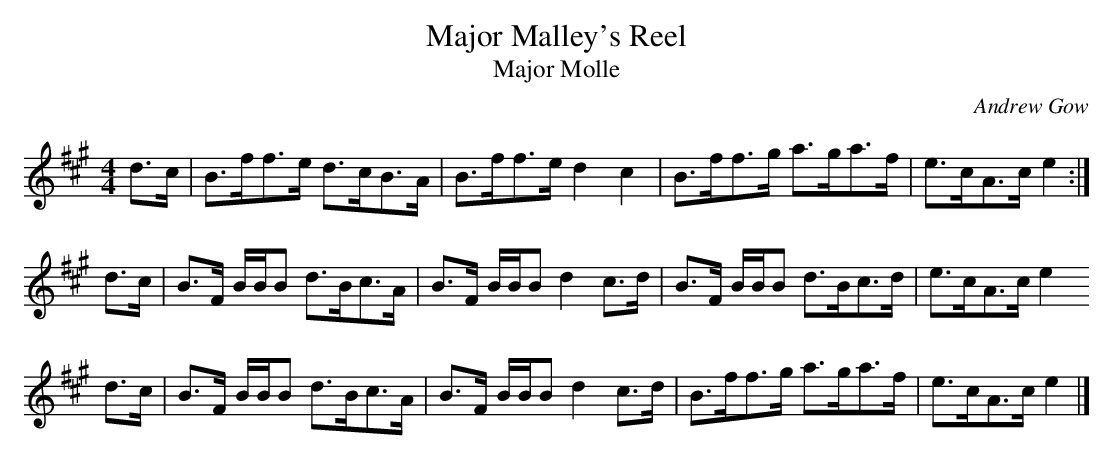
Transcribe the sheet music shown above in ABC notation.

X:1
T:Major Malley's Reel
T:Major Molle
C:Andrew Gow
M:4/4
L:1/8
K:B dorian
d>c | B>ff>e    d>cB>A | B>ff>e    d2 c2  | B>ff>g    a>ga>f | e>cA>c e2 :|
d>c | B>F B/B/B d>Bc>A | B>F B/B/B d2 c>d | B>F B/B/B d>Bc>d | e>cA>c e2
d>c | B>F B/B/B d>Bc>A | B>F B/B/B d2 c>d | B>ff>g    a>ga>f | e>cA>c e2 |]
